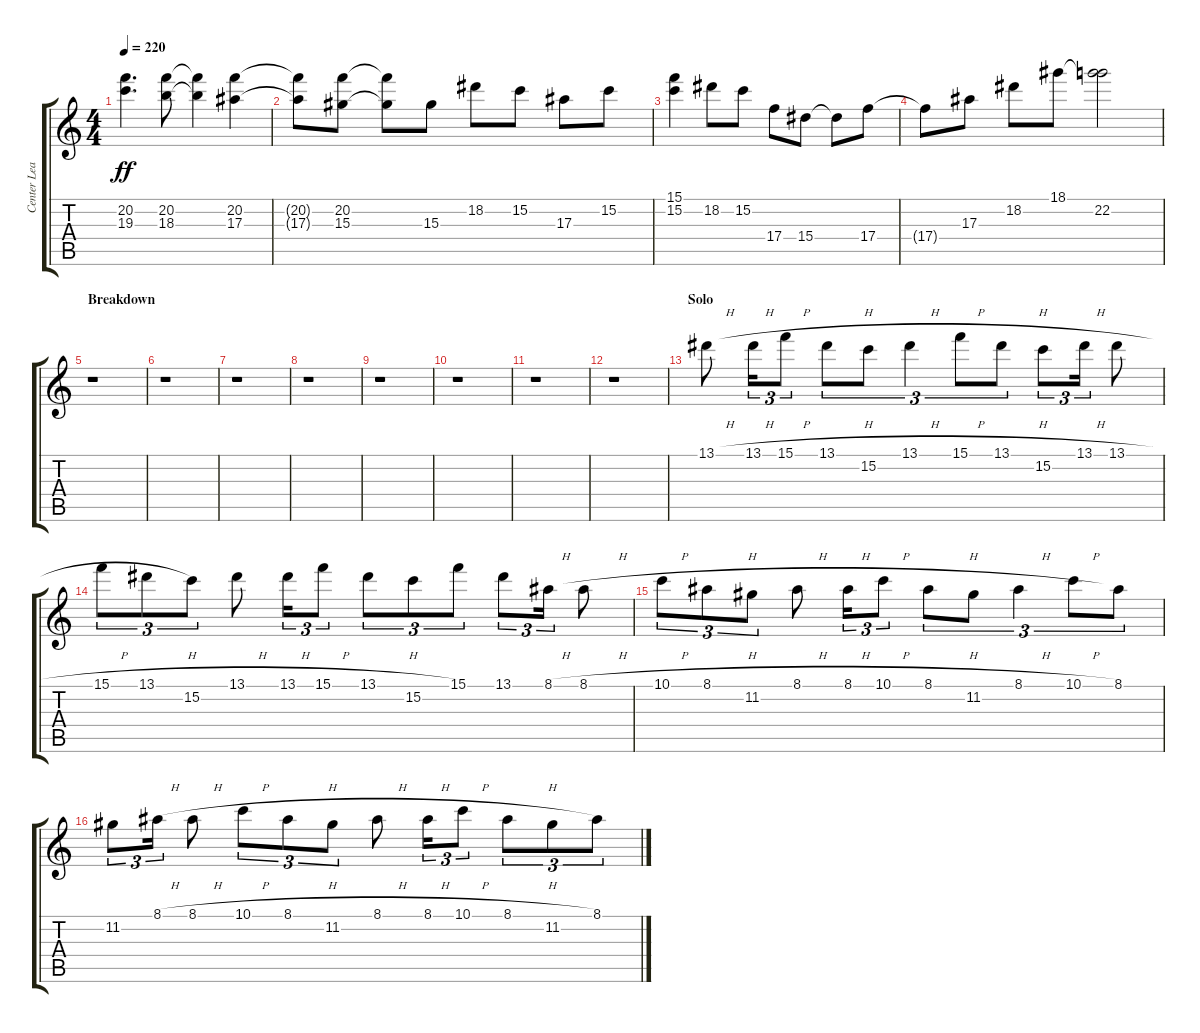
\track ("Center Lead 1" "Center Lea") {instrument overdrivenguitar}
\staff {score tabs}
\tuning (D4 A3 F3 C3 G2 C2) {hide}
\ts (4 4)
\tempo 220
\clef g2
\ks aminor
(20.2 19.3).4{d dy ff} (20.2 18.3).8 (20.2{t} 18.3{t}).4 (20.2 17.3).4 |
(20.2{t} 17.3{t}).8 (20.2 15.3).8 (20.2{t} 15.3{t}).8 15.3.8 18.2.8 15.2.8 17.3.8 15.2.8 |
(15.1 15.2).4 18.2.8 15.2.8 17.4.8 15.4.8 15.4{t}.8 17.4.8 |
17.4{t}.8 17.3.8 18.2.8 18.1.8 (18.1{t} 22.2).2 |
\section ("" "Breakdown")
r.1 |
r.1 |
r.1 |
r.1 |
r.1 |
r.1 |
r.1 |
r.1 |
\section ("" "Solo")
13.1{h}.8 13.1{h}.16{tu (3 2)} 15.1{h}.8{tu (3 2)} 13.1{h}.8{tu (3 2)} 15.2.8{tu (3 2)} 13.1{h}.4{tu (3 2)} 15.1{h}.8{tu (3 2)} 13.1{h}.8{tu (3 2)} 15.2.8{tu (3 2)} 13.1{h}.16{tu (3 2)} 13.1{h}.8 |
15.1{h}.8{tu (3 2)} 13.1{h}.8{tu (3 2)} 15.2.8{tu (3 2)} 13.1{h}.8 13.1{h}.16{tu (3 2)} 15.1{h}.8{tu (3 2)} 13.1{h}.8{tu (3 2)} 15.2.8{tu (3 2)} 15.1.8{tu (3 2)} 13.1.8{tu (3 2)} 8.1{h}.16{tu (3 2)} 8.1{h}.8 |
10.1{h}.8{tu (3 2)} 8.1{h}.8{tu (3 2)} 11.2.8{tu (3 2)} 8.1{h}.8 8.1{h}.16{tu (3 2)} 10.1{h}.8{tu (3 2)} 8.1{h}.8{tu (3 2)} 11.2.8{tu (3 2)} 8.1{h}.4{tu (3 2)} 10.1{h}.8{tu (3 2)} 8.1.8{tu (3 2)} |
11.2.8{tu (3 2)} 8.1{h}.16{tu (3 2)} 8.1{h}.8 10.1{h}.8{tu (3 2)} 8.1{h}.8{tu (3 2)} 11.2.8{tu (3 2)} 8.1{h}.8 8.1{h}.16{tu (3 2)} 10.1{h}.8{tu (3 2)} 8.1{h}.8{tu (3 2)} 11.2.8{tu (3 2)} 8.1.8{tu (3 2)}
